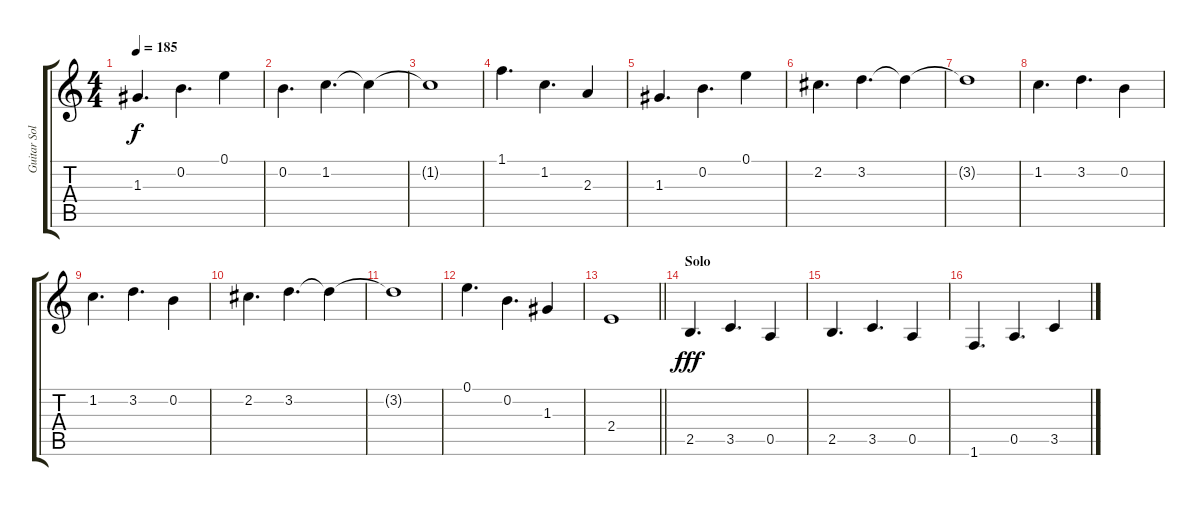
\track ("Guitar Solo" "Guitar Sol") {instrument electricguitarclean}
\staff {score tabs}
\tuning (E4 B3 G3 D3 A2 E2) {hide}
\ts (4 4)
\tempo 185
\clef g2
\ks c
1.3.4{d dy f} 0.2.4{d} 0.1.4 |
0.2.4{d} 1.2.4{d} 1.2{t}.4 |
1.2{t}.1 |
1.1.4{d} 1.2.4{d} 2.3.4 |
1.3.4{d} 0.2.4{d} 0.1.4 |
2.2.4{d} 3.2.4{d} 3.2{t}.4 |
3.2{t}.1 |
1.2.4{d} 3.2.4{d} 0.2.4 |
1.2.4{d} 3.2.4{d} 0.2.4 |
2.2.4{d} 3.2.4{d} 3.2{t}.4 |
3.2{t}.1 |
0.1.4{d} 0.2.4{d} 1.3.4 |
\barLineRight lightlight
2.4.1 |
\section ("" "Solo")
2.5.4{d dy fff} 3.5.4{d} 0.5.4 |
2.5.4{d} 3.5.4{d} 0.5.4 |
1.6.4{d} 0.5.4{d} 3.5.4
